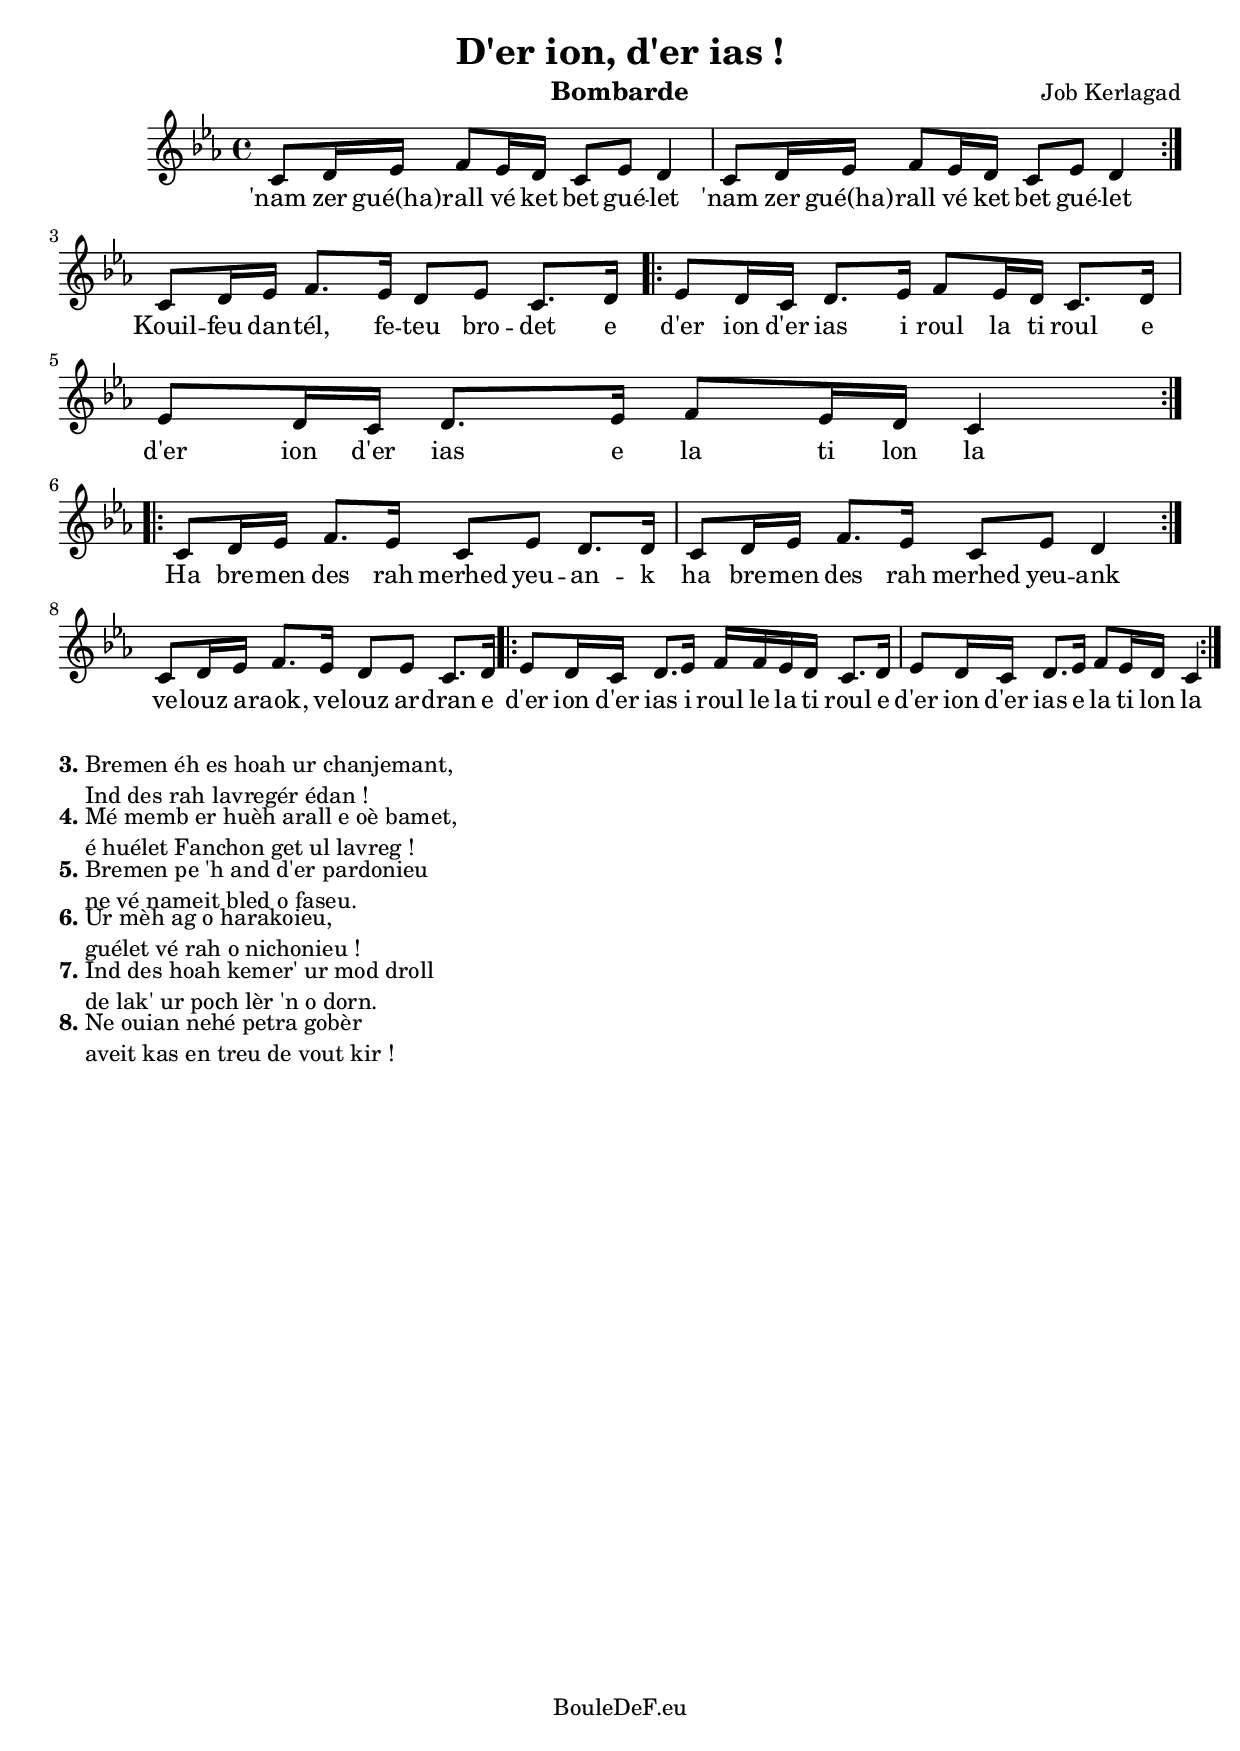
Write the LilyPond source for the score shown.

\version "2.16.0"
\include "italiano.ly"

\header {
	title = "D'er ion, d'er ias !"
	composer = "Job Kerlagad"
	instrument = "Bombarde"
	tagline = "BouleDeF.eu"
}

\score {
	\new Staff \relative sib {
		\clef treble
		\key mib \major
		\time 4/4

		\repeat volta 2 {
			do8 re16 mib fa8 mib16 re do8 mib re4
			| do8 re16 mib fa8 mib16 re do8 mib re4
		}
		\break
		| do8 re16 mib fa8. mib16 re8 mib do8. re16
		\repeat volta 2 {
			| mib8 re16 do re8. mib16  fa8 mib16 re do8. re16
			| mib8 re16 do re8. mib16  fa8 mib16 re do4
		}
		\break

		\repeat volta 2 {
			| do8 re16 mib fa8. mib16 do8 mib re8. re16
			| do8 re16 mib fa8. mib16 do8 mib re4
		}
		\break
		| do8 re16 mib fa8. mib16 re8 mib do8. re16 \noBreak
		\repeat volta 2 {
			| mib8 re16 do re8. mib16 fa fa mib re do8. re16
			\noBreak
			| mib8 re16 do re8. mib16 fa8 mib16 re do4
		}
	}
	\addlyrics {
		'nam zer gué(ha) -- rall vé ket bet gué -- let
		| 'nam zer gué(ha) -- rall vé ket bet gué -- let
		| Kouil -- feu dan -- tél, fe -- teu bro -- det e
		| d'er ion d'er ias i roul la ti roul e
		| d'er ion d'er ias e la ti lon la
		| Ha bre -- men des rah merhed yeu -- an -- k
		| ha bre -- men des rah merhed yeu -- ank
		| ve -- louz a -- raok, ve -- louz ar -- dran e
		| d'er ion d'er ias i roul le la ti roul e
		| d'er ion d'er ias e la ti lon la
	}
}

\markup {
	\column {
		\line {
			\bold "3."
			\column {
				"Bremen éh es hoah ur chanjemant,"
				"Ind des rah lavregér édan !"
			}
		}
		\line {
			\bold "4."
			\column {
				"Mé memb er huèh arall e oè bamet,"
				"é huélet Fanchon get ul lavreg !"
			}
		}
		\line {
			\bold "5."
			\column {
				"Bremen pe 'h and d'er pardonieu"
				"ne vé nameit bled o faseu."
			}
		}
		\line {
			\bold "6."
			\column {
				"Ur mèh ag o harakoieu,"
				"guélet vé rah o nichonieu !"
			}
		}
		\line {
			\bold "7."
			\column {
				"Ind des hoah kemer' ur mod droll"
				"de lak' ur poch lèr 'n o dorn."
			}
		}
		\line {
			\bold "8."
			\column {
				"Ne ouian nehé petra gobèr"
				"aveit kas en treu de vout kir !"
			}
		}
	}
}

